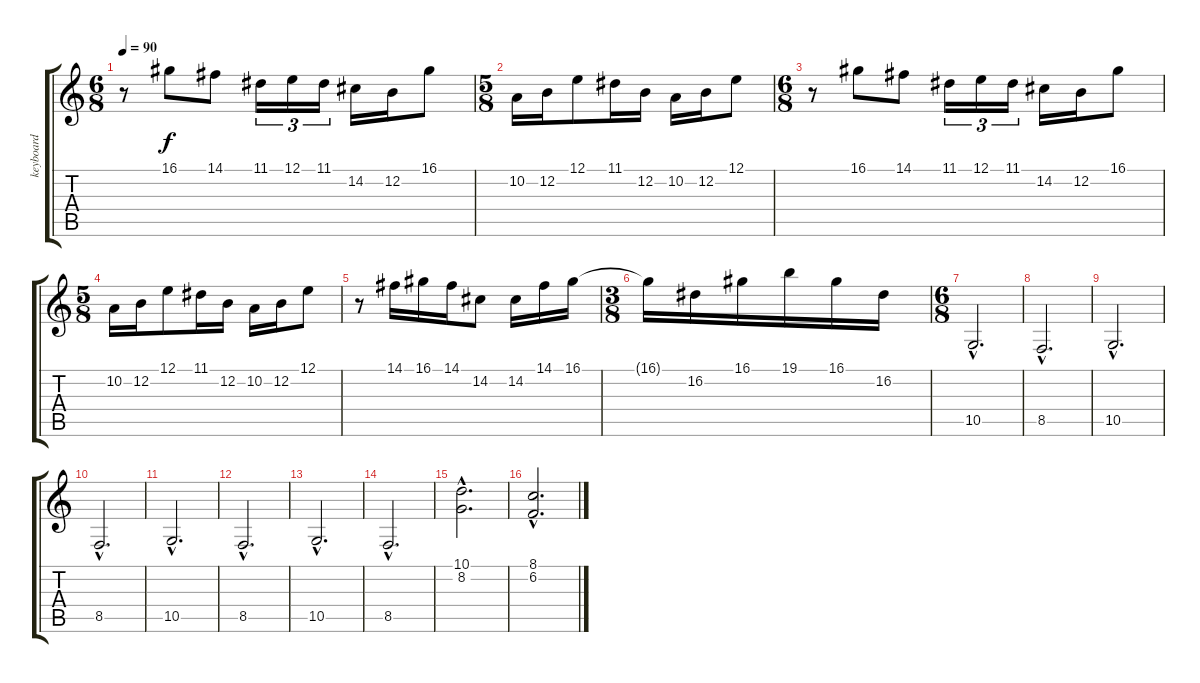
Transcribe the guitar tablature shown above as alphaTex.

\track ("keyboard" "keyboard") {instrument acousticgrandpiano}
\staff {score tabs}
\tuning (E4 B3 G3 D3 A2 D2) {hide}
\ts (6 8)
\tempo 90
\clef g2
\ks c
r.8{dy f} 16.1.8 14.1.8 11.1.16{tu (3 2)} 12.1.16{tu (3 2)} 11.1.16{tu (3 2)} 14.2.16 12.2.16 16.1.8 |
\ts (5 8)
10.2.16 12.2.16 12.1.8 11.1.16 12.2.16 10.2.16 12.2.16 12.1.8 |
\ts (6 8)
r.8 16.1.8 14.1.8 11.1.16{tu (3 2)} 12.1.16{tu (3 2)} 11.1.16{tu (3 2)} 14.2.16 12.2.16 16.1.8 |
\ts (5 8)
10.2.16 12.2.16 12.1.8 11.1.16 12.2.16 10.2.16 12.2.16 12.1.8 |
r.8 14.1.16 16.1.16 14.1.16 14.2.8 14.2.16 14.1.16 16.1.16 |
\ts (3 8)
16.1{t}.16 16.2.16 16.1.16 19.1.16 16.1.16 16.2.16 |
\ts (6 8)
10.5{hac}.2{d instrument drawbarorgan} |
8.5{hac}.2{d} |
10.5{hac}.2{d} |
8.5{hac}.2{d} |
10.5{hac}.2{d} |
8.5{hac}.2{d} |
10.5{hac}.2{d} |
8.5{hac}.2{d} |
(10.1{hac} 8.2{hac}).2{d instrument accordion} |
(8.1{hac} 6.2{hac}).2{d}
